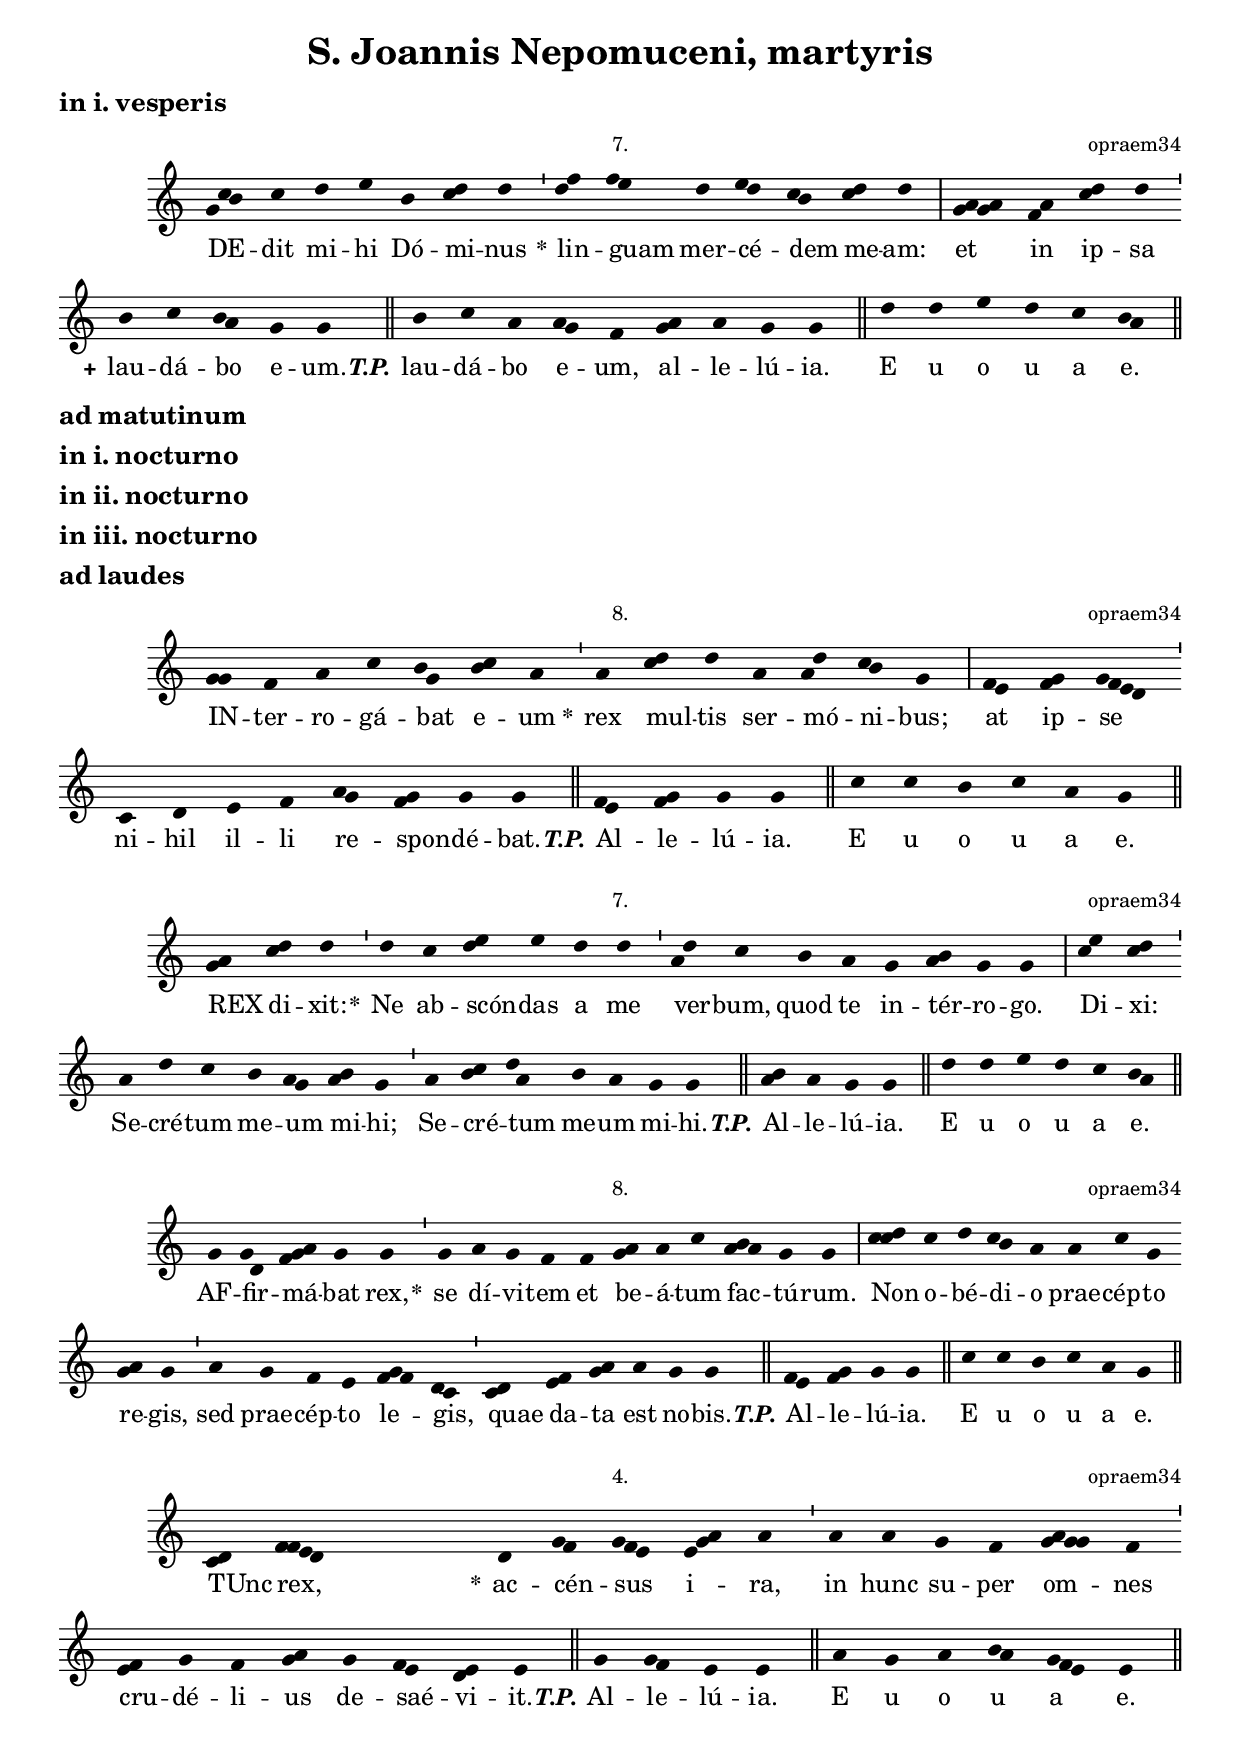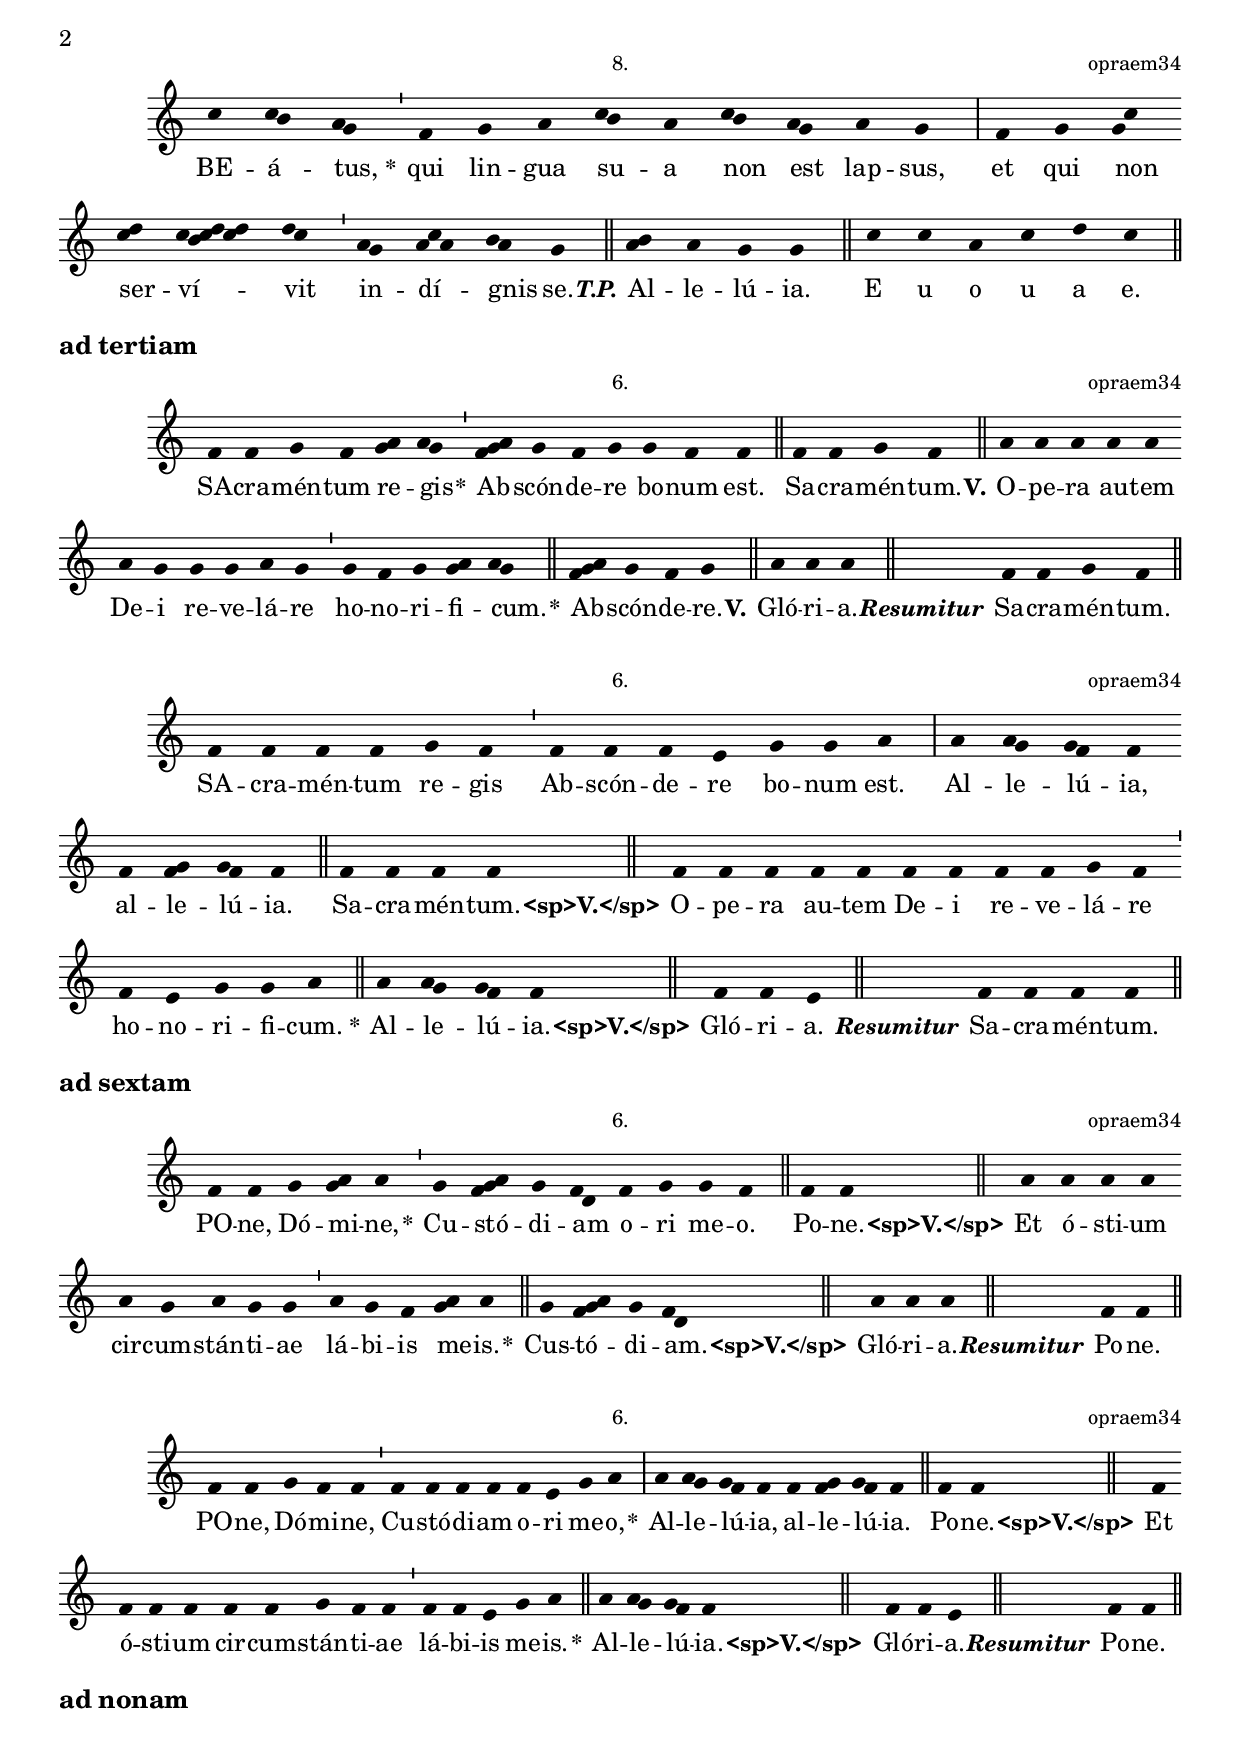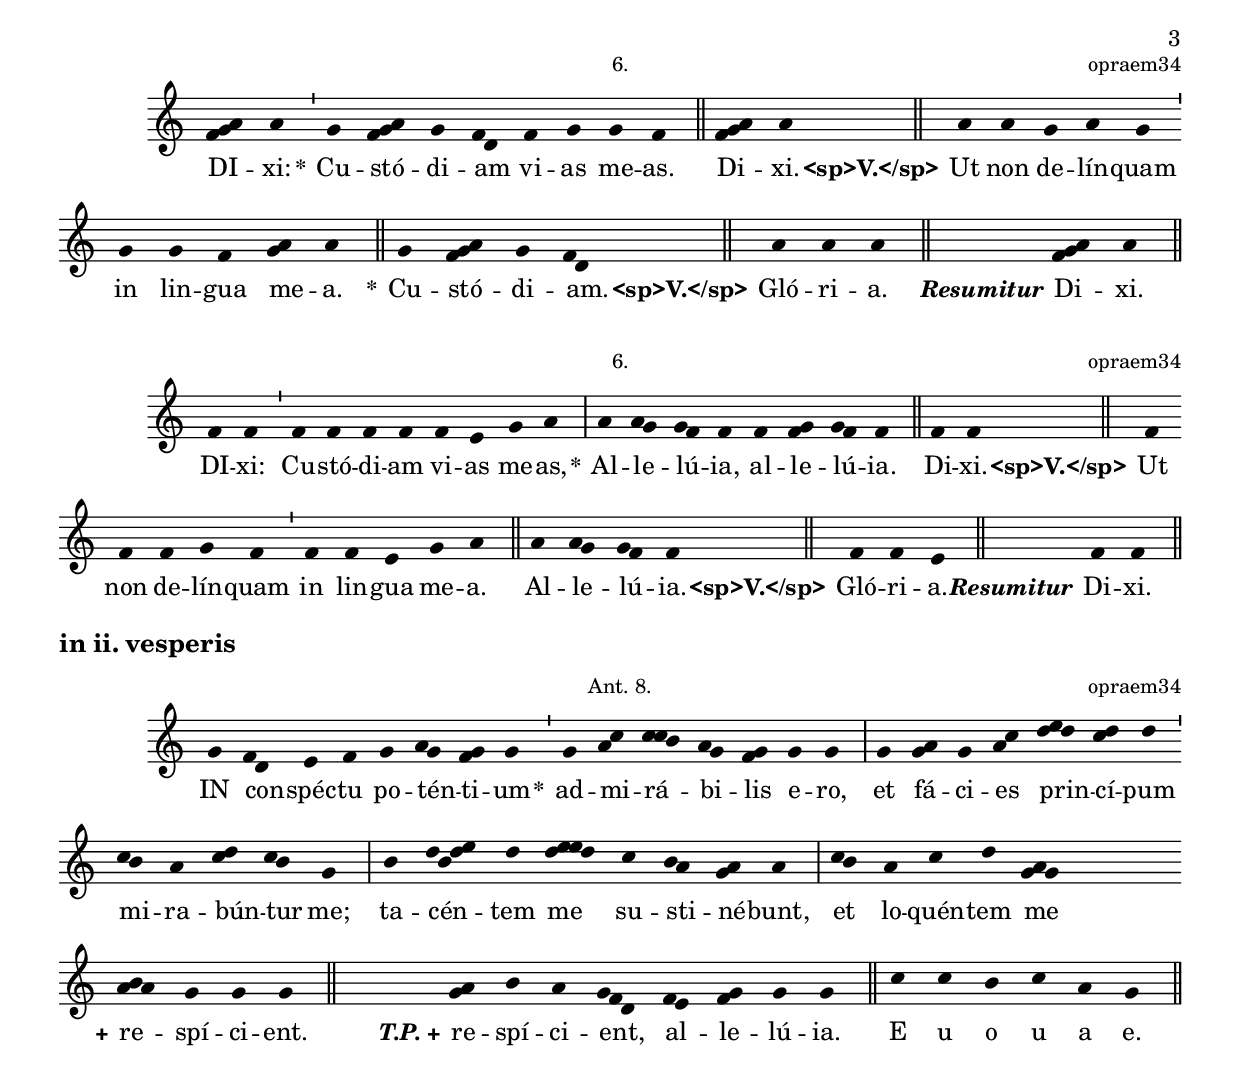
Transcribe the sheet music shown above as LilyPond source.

\version "2.19.32"

\include "../lib/synopsis.ily"

\header {
  title = "S. Joannis Nepomuceni, martyris"
  fontes = ""
}

\markup\vesperaeI

\version "2.19.32"

\include "../lib/synopsis.ily"

\score {
  \transpose c c' {
    \plainchant
    \melisma { g c' b } c' \bar "" d' e' \bar "" b \melisma { c' d' } d' \bar "'"
    \melisma { d' f' } \melisma { f' e' } \bar "" d' \melisma { e' d' } \melisma { c' b } \bar "" \melisma { c' d' } d' \bar "|"
    \melisma { g a g a } \bar "" \melisma { f a } \bar "" \melisma { c' d' } d' \bar "'"
    b c' \melisma { b a } \bar "" g g \bar "||"
    b c' a \bar "" \melisma { a g } f \bar "" \melisma { g a } a g g \bar "||"
    d' \bar "" d' \bar "" e' \bar "" d' \bar "" c' \bar "" \melisma { b a } \bar "||"
  }
  \addlyrics {
    DE -- dit mi -- hi Dó -- mi -- nus \set stanza = \markup{"*"}
    lin -- guam mer -- cé -- dem me -- am:
    et in ip -- sa \set stanza = \markup{+}
    lau -- dá -- bo e -- um.
    \set stanza = \markup{\italic{T.P.}} lau -- dá -- bo e -- um, al -- le -- lú -- ia.
    E u o u a e.
  }
  \header {
    annotation = "7."
    mode = "7"
    office-part = "antiphona ad Magnificat"
    fontes = "opraem34"
  }
}

%{
\score {
  \transpose c c' {
    \plainchant

  }
  \addlyrics {

  }
  \header {
    fontes = ""
  }
}
%}


\markup\matutinum

\markup\nocturnusI

\markup\nocturnusII

\markup\nocturnusIII

\markup\laudes

\version "2.19.32"

\include "../lib/synopsis.ily"

\score {
  \transpose c c' {
    \plainchant
    \melisma { g g } f a c' \melisma { b g } \bar "" \melisma { b c' } a \bar "'"
    a \bar "" \melisma { c' d' } d' \bar "" a \melisma { a d' } \melisma { c' b } g \bar "|"
    \melisma { f e } \bar "" \melisma { f g } \melisma { g f e d } \bar "'"
    c d \bar "" e f \bar "" \melisma { a g } \melisma { f g } g g \bar "||"
    \melisma { f e } \melisma { f g } g g \bar "||"
    c' \bar "" c' \bar "" b \bar "" c' \bar "" a \bar "" g \bar "||"
  }
  \addlyrics {
    IN -- ter -- ro -- gá -- bat e -- um \set stanza = \markup{"*"}
    rex mul -- tis ser -- mó -- ni -- bus;
    at ip -- se ni -- hil il -- li re -- spon -- dé -- bat.
    \set stanza = \markup{\italic{T.P.}} Al -- le -- lú -- ia.
    E u o u a e.
  }
  \header {
    annotation = "8."
    mode = "8"
    office-part = "antiphona"
    fontes = "opraem34"
  }
}

%{
\score {
  \transpose c c' {
    \plainchant

  }
  \addlyrics {

  }
  \header {
    fontes = ""
  }
}
%}

\version "2.19.32"

\include "../lib/synopsis.ily"

\score {
  \transpose c c' {
    \plainchant
    \melisma { g a } \bar "" \melisma { c' d' } d' \bar "'"
    d' \bar "" c' \melisma { d' e' } e' \bar "" d' \bar "" d' \bar "'"
    \melisma { a d' } c' \bar "" b \bar "" a \bar "" g \melisma { a b } g g \bar "|"
    \melisma { c' e' } \melisma { c' d' } \bar "'"
    a d' c' \bar "" b \melisma { a g } \bar "" \melisma { a b } g \bar "'"
    a \melisma { b c' } \melisma { d' a } \bar "" b a \bar "" g g \bar "||"
    \melisma { a b } a g g \bar "||"
    d' \bar "" d' \bar "" e' \bar "" d' \bar "" c' \bar "" \melisma { b a } \bar "||"
  }
  \addlyrics {
    REX di -- xit: \set stanza = \markup{"*"}
    Ne ab -- scón -- das a me
    ver -- bum, quod te in -- tér -- ro -- go.
    Di -- xi:
    Se -- cré -- tum me -- um mi -- hi;
    Se -- cré -- tum me -- um mi -- hi.
    \set stanza = \markup{\italic{T.P.}} Al -- le -- lú -- ia.
    E u o u a e.
  }
  \header {
    annotation = "7."
    mode = "7"
    office-part = "antiphona"
    fontes = "opraem34"
  }
}

%{
\score {
  \transpose c c' {
    \plainchant

  }
  \addlyrics {

  }
  \header {
    fontes = ""
  }
}
%}

\version "2.19.32"

\include "../lib/synopsis.ily"

\score {
  \transpose c c' {
    \plainchant
    g \melisma { g d } \melisma { f g a } g \bar "" g \bar "'"
    g \bar "" a g f \bar "" f \bar "" \melisma { g a } a c' \bar "" \melisma { a b a } g g \bar "|"
    \melisma { c' c' d' } \bar "" c' d' \melisma { c' b } a \bar "" a c' g \bar "" \melisma { g a } g \bar "'"
    a \bar "" g f e \bar "" \melisma { f g f } \melisma { d c } \bar "'"
    \melisma { c d } \bar "" \melisma { e f } \melisma { g a } \bar "" a \bar "" g g \bar "||"
    \melisma { f e } \melisma { f g } g g \bar "||"
    c' \bar "" c' \bar "" b \bar "" c' \bar "" a \bar "" g \bar "||"
  }
  \addlyrics {
    AF -- fir -- má -- bat rex, \set stanza = \markup{"*"}
    se dí -- vi -- tem et be -- á -- tum fac -- tú -- rum.
    Non o -- bé -- di -- o prae -- cép -- to re -- gis,
    sed prae -- cép -- to le -- gis,
    quae da -- ta est no -- bis.
    \set stanza = \markup{\italic{T.P.}}
    Al -- le -- lú -- ia.
    E u o u a e.
  }
  \header {
    annotation = "8."
    mode = "8"
    office-part = "antiphona"
    fontes = "opraem34"
  }
}

%{
\score {
  \transpose c c' {
    \plainchant

  }
  \addlyrics {

  }
  \header {
    fontes = ""
  }
}
%}

\version "2.19.32"

\include "../lib/synopsis.ily"

\score {
  \transpose c c' {
    \plainchant
    \melisma { c d } \bar "" \melisma { f f e d } \bar "" s \bar "" d \melisma { g f } \melisma { g f e } \bar "" \melisma { e g a } a \bar "'"
    a \bar "" a \bar "" g f \bar "" \melisma { g a g g } f \bar "'"
    \melisma { e f } g f \melisma { g a } \bar "" g \melisma { f e } \melisma { d e } e \bar "||"
    g \melisma { g f } e e \bar "||"
    a \bar "" g \bar "" a \bar "" \melisma { b a } \bar "" \melisma { g f e } \bar "" e \bar "||"
  }
  \addlyrics {
    TUnc rex, \set stanza = \markup{"*"} ac -- cén -- sus i -- ra,
    in hunc su -- per om -- nes
    cru -- dé -- li -- us de -- saé -- vi -- it.
    \set stanza = \markup{\italic{T.P.}} Al -- le -- lú -- ia.
    E u o u a e.
  }
  \header {
    annotation = "4."
    mode = "4"
    office-part = "antiphona"
    fontes = "opraem34"
  }
}

%{
\score {
  \transpose c c' {
    \plainchant

  }
  \addlyrics {

  }
  \header {
    fontes = ""
  }
}
%}

\version "2.19.32"

\include "../lib/synopsis.ily"

\score {
  \transpose c c' {
    \plainchant
    c' \melisma { c' b } \melisma { a g } \bar "'"
    f \bar "" g a \bar "" \melisma { c' b } a \bar "" \melisma { c' b } \bar "" \melisma { a g } \bar "" a g \bar "|"
    f \bar "" g \bar "" \melisma { g c' } \bar "" \melisma { c' d' } \melisma { c' b c' d' c' d' } \melisma { d' c' } \bar "'"
    \melisma { a g } \melisma { a c' a } \melisma { b a } \bar "" g \bar "||"
    \melisma { a b } a g g \bar "||"
    c' \bar "" c' \bar "" a \bar "" c' \bar "" d' \bar "" c' \bar "||"
  }
  \addlyrics {
    BE -- á -- tus, \set stanza = \markup{"*"}
    qui lin -- gua su -- a non est lap -- sus,
    et qui non ser -- ví -- vit
    in -- dí -- gnis se.
    \set stanza = \markup{\italic{T.P.}}
    Al -- le -- lú -- ia.
    E u o u a e.
  }
  \header {
    annotation = "8."
    mode = "8"
    office-part = "antiphona"
    fontes = "opraem34"
  }
}

%{
\score {
  \transpose c c' {
    \plainchant

  }
  \addlyrics {

  }
  \header {
    fontes = ""
  }
}
%}


\markup\tertia

\version "2.19.32"

\include "../lib/synopsis.ily"

\score {
  \transpose c c' {
    \plainchant
    f f g f \bar "" \melisma { g a } \melisma { a g } \bar "'"
    \melisma { f g a } g f g \bar "" g f \bar "" f \bar "||"
    f f g f \bar "||" a a a \bar "" a a \bar "" a g \bar "" g g a g \bar "'" g f g \melisma { g a } \melisma { a g } \bar "||"
    \melisma { f g a } g f g \bar "||"
    a a a \bar "||" s \bar ""
    f f g f \bar "||"
  }
  \addlyrics {
    SA -- cra -- mén -- tum re -- gis \set stanza = \markup{"*"}
    Ab -- scón -- de -- re bo -- num est.
    Sa -- cra -- mén -- tum.
    \set stanza = \markup{V.} O -- pe -- ra au -- tem De -- i re -- ve -- lá -- re ho -- no -- ri -- fi -- cum. \set stanza = \markup{"*"}
    Ab -- scón -- de -- re.
    \set stanza = \markup{V.} Gló -- ri -- a.
    \set stanza = \markup{\italic{Resumitur}} Sa -- cra -- mén -- tum.
  }
  \header {
    annotation = "6."
    mode = "6"
    office-part = "responsorium"
    fontes = "opraem34"
  }
}

%{
\score {
  \transpose c c' {
    \plainchant

  }
  \addlyrics {

  }
  \header {
    fontes = ""
  }
}
%}

\version "2.19.32"

\include "../lib/synopsis.ily"

\score {
  \transpose c c' {
    \plainchant
    f f f f \bar "" g f \bar "'"
    f f f e \bar "" g g \bar "" a \bar "|"
    a \melisma { a g } \melisma { g f } f \bar "" f \melisma { f g } \melisma { g f } f \bar "||"
    f f f f \bar "||"
    f f f \bar "" f f \bar "" f f \bar "" f f g f \bar "'" f e g g a \bar "||"
    a \melisma { a g } \melisma { g f } f \bar "||"
    f f e \bar "||" s \bar ""
    f f f f \bar "||"
  }
  \addlyrics {
    SA -- cra -- mén -- tum re -- gis
    Ab -- scón -- de -- re bo -- num est.
    Al -- le -- lú -- ia, al -- le -- lú -- ia.
    Sa -- cra -- mén -- tum.
    \set stanza = \markup{<sp>V.</sp>} O -- pe -- ra au -- tem De -- i re -- ve -- lá -- re ho -- no -- ri -- fi -- cum. \set stanza = \markup{"*"}
    Al -- le -- lú -- ia.
    \set stanza = \markup{<sp>V.</sp>} Gló -- ri -- a.
    \set stanza = \markup{\italic{Resumitur}} Sa -- cra -- mén -- tum.
  }
  \header {
    annotation = "6."
    mode = "6"
    office-part = "responsorium"
    fontes = "opraem34"
  }
}

%{
\score {
  \transpose c c' {
    \plainchant

  }
  \addlyrics {

  }
  \header {
    fontes = ""
  }
}
%}


\markup\sexta

\version "2.19.32"

\include "../lib/synopsis.ily"

\score {
  \transpose c c' {
    \plainchant
    f f \bar "" g \melisma { g a } a \bar "'"
    g \melisma { f g a } g \melisma { f d } \bar "" f g \bar "" g f \bar "||"
    f f \bar "||"
    a \bar "" a a a \bar "" a g a g g \bar "'"
    a g f \bar "" \melisma { g a } a \bar "||"
    g \melisma { f g a } g \melisma { f d } \bar "||"
    a a a \bar "||" s \bar ""
    f f \bar "||"
  }
  \addlyrics {
    PO -- ne, Dó -- mi -- ne, \set stanza = \markup{"*"}
    Cu -- stó -- di -- am o -- ri me -- o.
    Po -- ne.
    \set stanza = \markup{<sp>V.</sp>} Et ó -- sti -- um cir -- cum -- stán -- ti -- ae
    lá -- bi -- is me -- is. \set stanza = \markup{"*"}
    Cus -- tó -- di -- am.
    \set stanza = \markup{<sp>V.</sp>} Gló -- ri -- a.
    \set stanza = \markup{\italic{Resumitur}} Po -- ne.
  }
  \header {
    annotation = "6."
    mode = "6"
    office-part = "responsorium"
    fontes = "opraem34"
  }
}

%{
\score {
  \transpose c c' {
    \plainchant

  }
  \addlyrics {

  }
  \header {
    fontes = ""
  }
}
%}

\version "2.19.32"

\include "../lib/synopsis.ily"

\score {
  \transpose c c' {
    \plainchant
    f f \bar "" g f f \bar "'"
    f f f f \bar "" f e \bar "" g a \bar "|"
    a \melisma { a g } \melisma { g f } f \bar "" f \melisma { f g } \melisma { g f } f \bar "||"
    f f \bar "||"
    f \bar "" f f f \bar "" f f g f f \bar "'"
    f f e \bar "" g a \bar "||"
    a \melisma { a g } \melisma { g f } f \bar "||"
    f f e \bar "||" s \bar ""
    f f \bar "||"
  }
  \addlyrics {
    PO -- ne, Dó -- mi -- ne,
    Cu -- stó -- di -- am o -- ri me -- o, \set stanza = \markup{"*"}
    Al -- le -- lú -- ia, al -- le -- lú -- ia.
    Po -- ne.
    \set stanza = \markup{<sp>V.</sp>} Et ó -- sti -- um cir -- cum -- stán -- ti -- ae
    lá -- bi -- is me -- is. \set stanza = \markup{"*"}
    Al -- le -- lú -- ia.
    \set stanza = \markup{<sp>V.</sp>} Gló -- ri -- a.
    \set stanza = \markup{\italic{Resumitur}} Po -- ne.
  }
  \header {
    annotation = "6."
    mode = "6"
    office-part = "responsorium"
    fontes = "opraem34"
  }
}

%{
\score {
  \transpose c c' {
    \plainchant

  }
  \addlyrics {

  }
  \header {
    fontes = ""
  }
}
%}


\markup\nona

\version "2.19.32"

\include "../lib/synopsis.ily"

\score {
  \transpose c c' {
    \plainchant
    \melisma { f g a } a \bar "'"
    g \melisma { f g a } g \melisma { f d } \bar "" f g \bar "" g f \bar "||"
    \melisma { f g a } a \bar "||" a \bar "" a \bar "" g a g \bar "'" g \bar "" g f \bar "" \melisma { g a } a \bar "||"

    g \melisma { f g a } g \melisma { f d } \bar "||"
    a a a \bar "||" s \bar ""
    \melisma { f g a } a \bar "||"
  }
  \addlyrics {
    DI -- xi: \set stanza = \markup{"*"}
    Cu -- stó -- di -- am vi -- as me -- as.
    Di -- xi.
    \set stanza = \markup{<sp>V.</sp>} Ut non de -- lín -- quam in lin -- gua me -- a. \set stanza = \markup{"*"}
    Cu -- stó -- di -- am.
    \set stanza = \markup{<sp>V.</sp>} Gló -- ri -- a.
    \set stanza = \markup{\italic{Resumitur}} Di -- xi.
  }
  \header {
    annotation = "6."
    mode = "6"
    office-part = "responsorium"
    fontes = "opraem34"
  }
}

%{
\score {
  \transpose c c' {
    \plainchant

  }
  \addlyrics {

  }
  \header {
    fontes = ""
  }
}
%}

\version "2.19.32"

\include "../lib/synopsis.ily"

\score {
  \transpose c c' {
    \plainchant
    f f \bar "'"
    f f f f \bar "" f e \bar "" g a \bar "|"
    a \melisma { a g } \melisma { g f } f \bar "" f \melisma { f g } \melisma { g f } f \bar "||"
    f f \bar "||"
    f \bar "" f \bar "" f g f \bar "'"
    f \bar "" f e \bar "" g a \bar "||"
    a \melisma { a g } \melisma { g f } f \bar "||"
    f f e \bar "||" s \bar ""
    f f \bar "||"
  }
  \addlyrics {
    DI -- xi:
    Cu -- stó -- di -- am vi -- as me -- as, \set stanza = \markup{"*"}
    Al -- le -- lú -- ia, al -- le -- lú -- ia.
    Di -- xi.
    \set stanza = \markup{<sp>V.</sp>} Ut non de -- lín -- quam
    in lin -- gua me -- a.
    Al -- le -- lú -- ia.
    \set stanza = \markup{<sp>V.</sp>} Gló -- ri -- a.
    \set stanza = \markup{\italic{Resumitur}} Di -- xi.
  }
  \header {
    annotation = "6."
    mode = "6"
    office-part = "responsorium"
    fontes = "opraem34"
  }
}

%{
\score {
  \transpose c c' {
    \plainchant

  }
  \addlyrics {

  }
  \header {
    fontes = ""
  }
}
%}


\markup\vesperaeII

\version "2.19.32"

\include "../lib/synopsis.ily"

\score {
  \transpose c c' {
    \plainchant
    g \bar "" \melisma { f d } e f \bar "" g \melisma { a g } \melisma { f g } g \bar "'"
    g \melisma { a c' } \melisma { c' c' b } \melisma { a g } \melisma { f g } \bar "" g g \bar "|"
    g \bar "" \melisma { g a } g \melisma { a c' } \bar "" \melisma { d' e' d' } \melisma { c' d' } d' \bar "'"
    \melisma { c' b } a \melisma { c' d' } \melisma { c' b } \bar "" g \bar "|"
    b \melisma { d' b d' e' } d' \bar "" \melisma { d' e' e' d' } \bar "" c' \melisma { b a } \melisma { g a } a \bar "|"
    \melisma { c' b } \bar "" a c' d' \bar "" \melisma { g a g } \bar "" s \bar "" \melisma { a b a } g g g \bar "||" s \bar ""
    \melisma { g a } b a \melisma { g f d } \bar "" \melisma { f e } \melisma { f g } g g \bar "||"
    c' \bar "" c' \bar "" b \bar "" c' \bar "" a \bar "" g \bar "||"
  }
  \addlyrics {
    IN con -- spéc -- tu po -- tén -- ti -- um \set stanza = \markup{"*"}
    ad -- mi -- rá -- bi -- lis e -- ro,
    et fá -- ci -- es prin -- cí -- pum
    mi -- ra -- bún -- tur me;
    ta -- cén -- tem me su -- sti -- né -- bunt,
    et lo -- quén -- tem me \set stanza = "+" re -- spí -- ci -- ent.
    \set stanza = \markup{\italic{T.P. +}} re -- spí -- ci -- ent, al -- le -- lú -- ia.
    E u o u a e.
  }
  \header {
    annotation = "Ant. 8."
    mode = "8"
    office-part = "antiphona ad Magnificat"
    fontes = "opraem34"
  }
}

%{
\score {
  \transpose c c' {
    \plainchant

  }
  \addlyrics {

  }
  \header {
    fontes = ""
  }
}
%}

